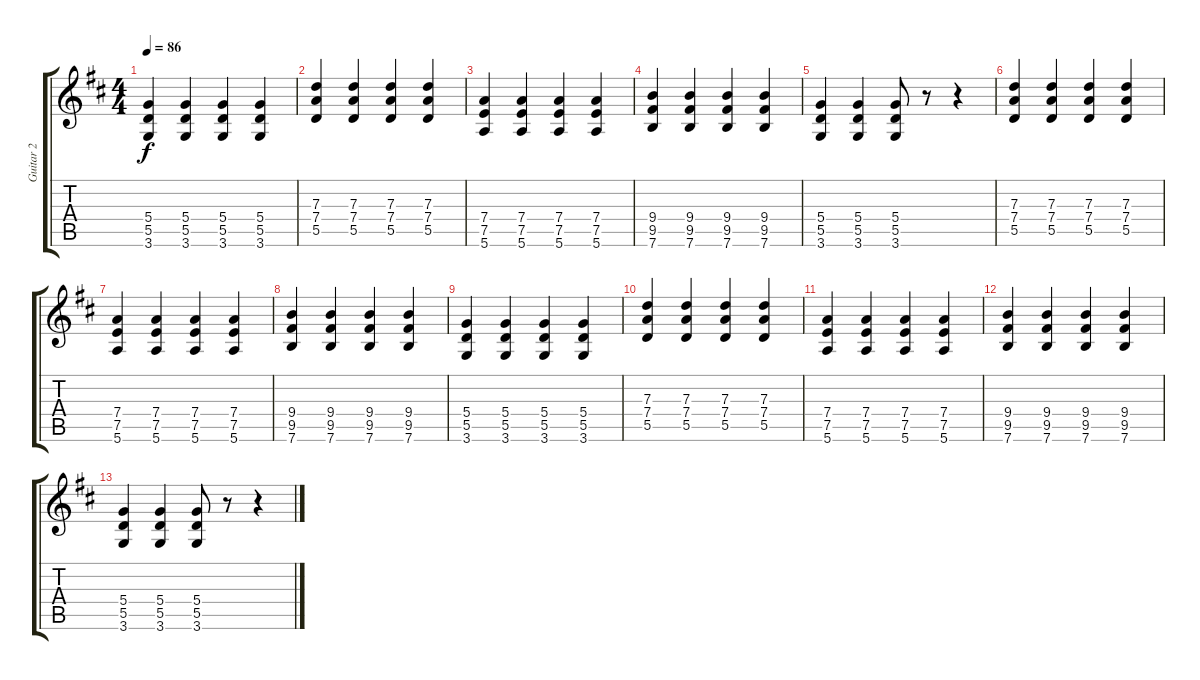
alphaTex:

\track ("Guitar 2" "Guitar 2") {instrument distortionguitar}
\staff {score tabs}
\tuning (E4 B3 G3 D3 A2 E2) {hide}
\ts (4 4)
\tempo 86
\clef g2
\ks d
(5.4 5.5 3.6).4{dy f} (5.4 5.5 3.6).4 (5.4 5.5 3.6).4 (5.4 5.5 3.6).4 |
(7.3 7.4 5.5).4 (7.3 7.4 5.5).4 (7.3 7.4 5.5).4 (7.3 7.4 5.5).4 |
(7.4 7.5 5.6).4 (7.4 7.5 5.6).4 (7.4 7.5 5.6).4 (7.4 7.5 5.6).4 |
(9.4 9.5 7.6).4 (9.4 9.5 7.6).4 (9.4 9.5 7.6).4 (9.4 9.5 7.6).4 |
(5.4 5.5 3.6).4 (5.4 5.5 3.6).4 (5.4 5.5 3.6).8 r.8 r.4 |
(7.3 7.4 5.5).4 (7.3 7.4 5.5).4 (7.3 7.4 5.5).4 (7.3 7.4 5.5).4 |
(7.4 7.5 5.6).4 (7.4 7.5 5.6).4 (7.4 7.5 5.6).4 (7.4 7.5 5.6).4 |
(9.4 9.5 7.6).4 (9.4 9.5 7.6).4 (9.4 9.5 7.6).4 (9.4 9.5 7.6).4 |
(5.4 5.5 3.6).4 (5.4 5.5 3.6).4 (5.4 5.5 3.6).4 (5.4 5.5 3.6).4 |
(7.3 7.4 5.5).4 (7.3 7.4 5.5).4 (7.3 7.4 5.5).4 (7.3 7.4 5.5).4 |
(7.4 7.5 5.6).4 (7.4 7.5 5.6).4 (7.4 7.5 5.6).4 (7.4 7.5 5.6).4 |
(9.4 9.5 7.6).4 (9.4 9.5 7.6).4 (9.4 9.5 7.6).4 (9.4 9.5 7.6).4 |
(5.4 5.5 3.6).4 (5.4 5.5 3.6).4 (5.4 5.5 3.6).8 r.8 r.4
